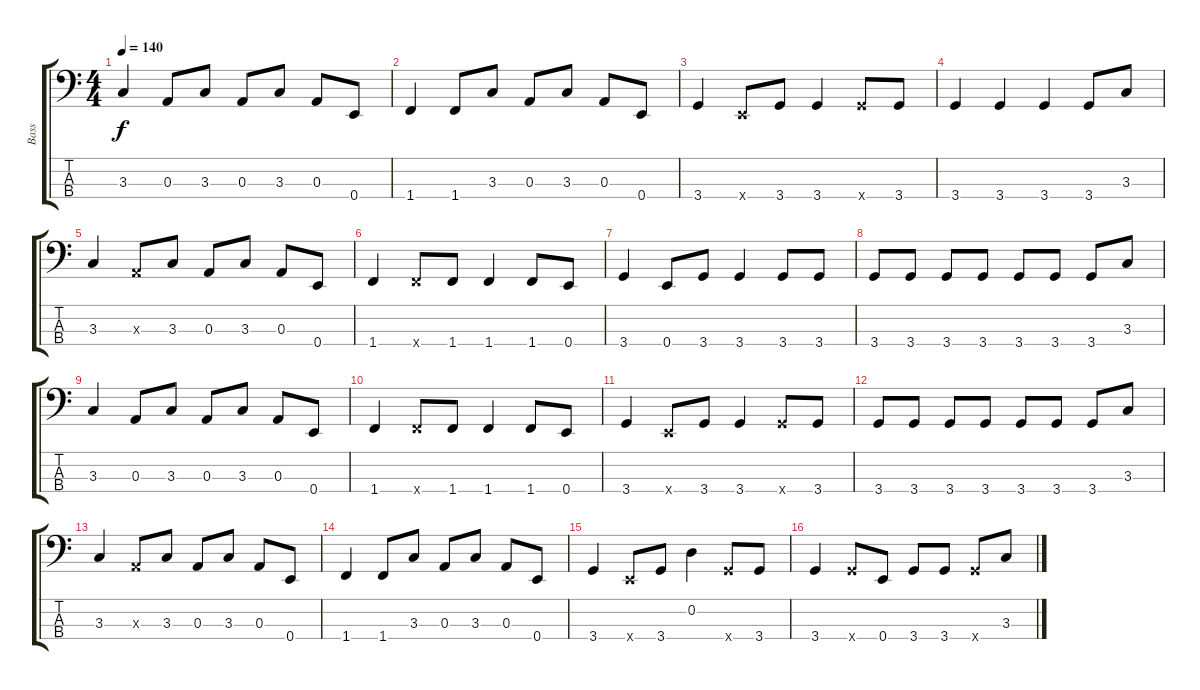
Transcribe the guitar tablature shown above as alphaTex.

\track ("Bass" "Bass") {instrument electricbassfinger}
\staff {score tabs}
\tuning (G2 D2 A1 E1) {hide}
\ts (4 4)
\tempo 140
\clef f4
\ks c
3.3.4{dy f} 0.3.8 3.3.8 0.3.8 3.3.8 0.3.8 0.4.8 |
1.4.4 1.4.8 3.3.8 0.3.8 3.3.8 0.3.8 0.4.8 |
3.4.4 0.4{x}.8 3.4.8 3.4.4 3.4{x}.8 3.4.8 |
3.4.4 3.4.4 3.4.4 3.4.8 3.3.8 |
3.3.4 0.3{x}.8 3.3.8 0.3.8 3.3.8 0.3.8 0.4.8 |
1.4.4 1.4{x}.8 1.4.8 1.4.4 1.4.8 0.4.8 |
3.4.4 0.4.8 3.4.8 3.4.4 3.4.8 3.4.8 |
3.4.8 3.4.8 3.4.8 3.4.8 3.4.8 3.4.8 3.4.8 3.3.8 |
3.3.4 0.3.8 3.3.8 0.3.8 3.3.8 0.3.8 0.4.8 |
1.4.4 1.4{x}.8 1.4.8 1.4.4 1.4.8 0.4.8 |
3.4.4 0.4{x}.8 3.4.8 3.4.4 3.4{x}.8 3.4.8 |
3.4.8 3.4.8 3.4.8 3.4.8 3.4.8 3.4.8 3.4.8 3.3.8 |
3.3.4 0.3{x}.8 3.3.8 0.3.8 3.3.8 0.3.8 0.4.8 |
1.4.4 1.4.8 3.3.8 0.3.8 3.3.8 0.3.8 0.4.8 |
3.4.4 0.4{x}.8 3.4.8 0.2.4 3.4{x}.8 3.4.8 |
3.4.4 3.4{x}.8 0.4.8 3.4.8 3.4.8 3.4{x}.8 3.3.8
